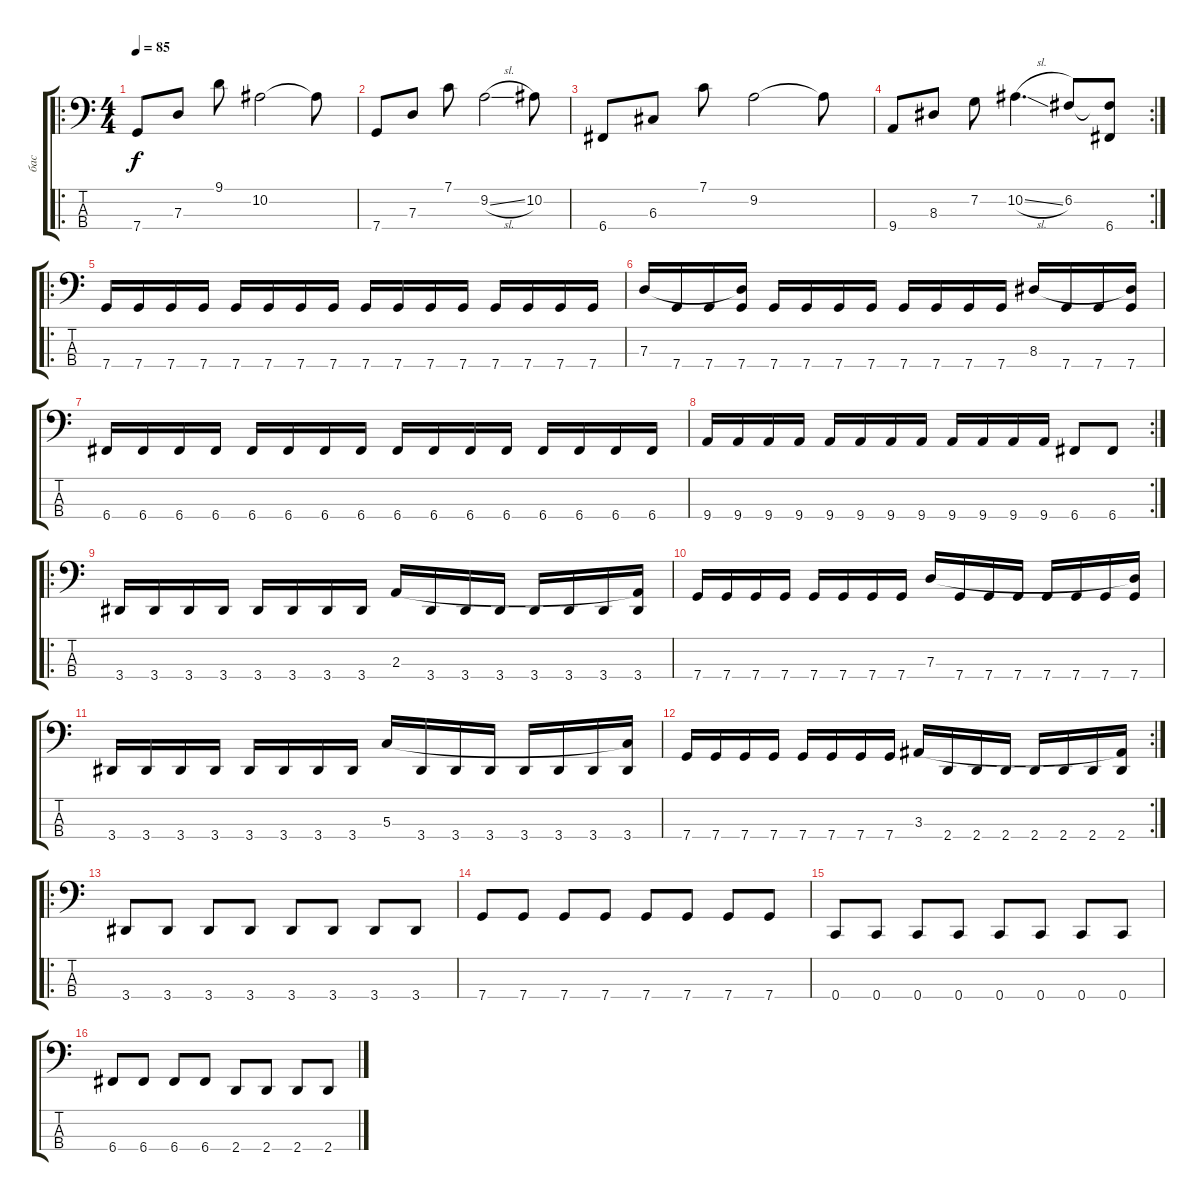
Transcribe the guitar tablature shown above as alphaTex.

\track ("бас" "бас") {instrument electricbasspick}
\staff {score tabs}
\tuning (F2 C2 G1 C1) {hide}
\ro
\ts (4 4)
\tempo 85
\clef f4
\ks c
7.4.8{dy f} 7.3.8 9.1.8 10.2.2 10.2{t}.8 |
7.4.8 7.3.8 7.1.8 9.2{sl}.2 10.2.8 |
6.4.8 6.3.8 7.1.8 9.2.2 9.2{t}.8 |
\rc 2
9.4.8 8.3.8 7.2.8 10.2{sl}.4{d} 6.2.8 (6.2{t} 6.4).8 |
\ro
7.4.16 7.4.16 7.4.16 7.4.16 7.4.16 7.4.16 7.4.16 7.4.16 7.4.16 7.4.16 7.4.16 7.4.16 7.4.16 7.4.16 7.4.16 7.4.16 |
7.3.16 7.4.16 7.4.16 (7.3{t} 7.4).16 7.4.16 7.4.16 7.4.16 7.4.16 7.4.16 7.4.16 7.4.16 7.4.16 8.3.16 7.4.16 7.4.16 (8.3{t} 7.4).16 |
6.4.16 6.4.16 6.4.16 6.4.16 6.4.16 6.4.16 6.4.16 6.4.16 6.4.16 6.4.16 6.4.16 6.4.16 6.4.16 6.4.16 6.4.16 6.4.16 |
\rc 2
9.4.16 9.4.16 9.4.16 9.4.16 9.4.16 9.4.16 9.4.16 9.4.16 9.4.16 9.4.16 9.4.16 9.4.16 6.4.8 6.4.8 |
\ro
3.4.16 3.4.16 3.4.16 3.4.16 3.4.16 3.4.16 3.4.16 3.4.16 2.3.16 3.4.16 3.4.16 3.4.16 3.4.16 3.4.16 3.4.16 (2.3{t} 3.4).16 |
7.4.16 7.4.16 7.4.16 7.4.16 7.4.16 7.4.16 7.4.16 7.4.16 7.3.16 7.4.16 7.4.16 7.4.16 7.4.16 7.4.16 7.4.16 (7.3{t} 7.4).16 |
3.4.16 3.4.16 3.4.16 3.4.16 3.4.16 3.4.16 3.4.16 3.4.16 5.3.16 3.4.16 3.4.16 3.4.16 3.4.16 3.4.16 3.4.16 (5.3{t} 3.4).16 |
\rc 2
7.4.16 7.4.16 7.4.16 7.4.16 7.4.16 7.4.16 7.4.16 7.4.16 3.3.16 2.4.16 2.4.16 2.4.16 2.4.16 2.4.16 2.4.16 (3.3{t} 2.4).16 |
\ro
3.4.8 3.4.8 3.4.8 3.4.8 3.4.8 3.4.8 3.4.8 3.4.8 |
7.4.8 7.4.8 7.4.8 7.4.8 7.4.8 7.4.8 7.4.8 7.4.8 |
0.4.8 0.4.8 0.4.8 0.4.8 0.4.8 0.4.8 0.4.8 0.4.8 |
6.4.8 6.4.8 6.4.8 6.4.8 2.4.8 2.4.8 2.4.8 2.4.8
